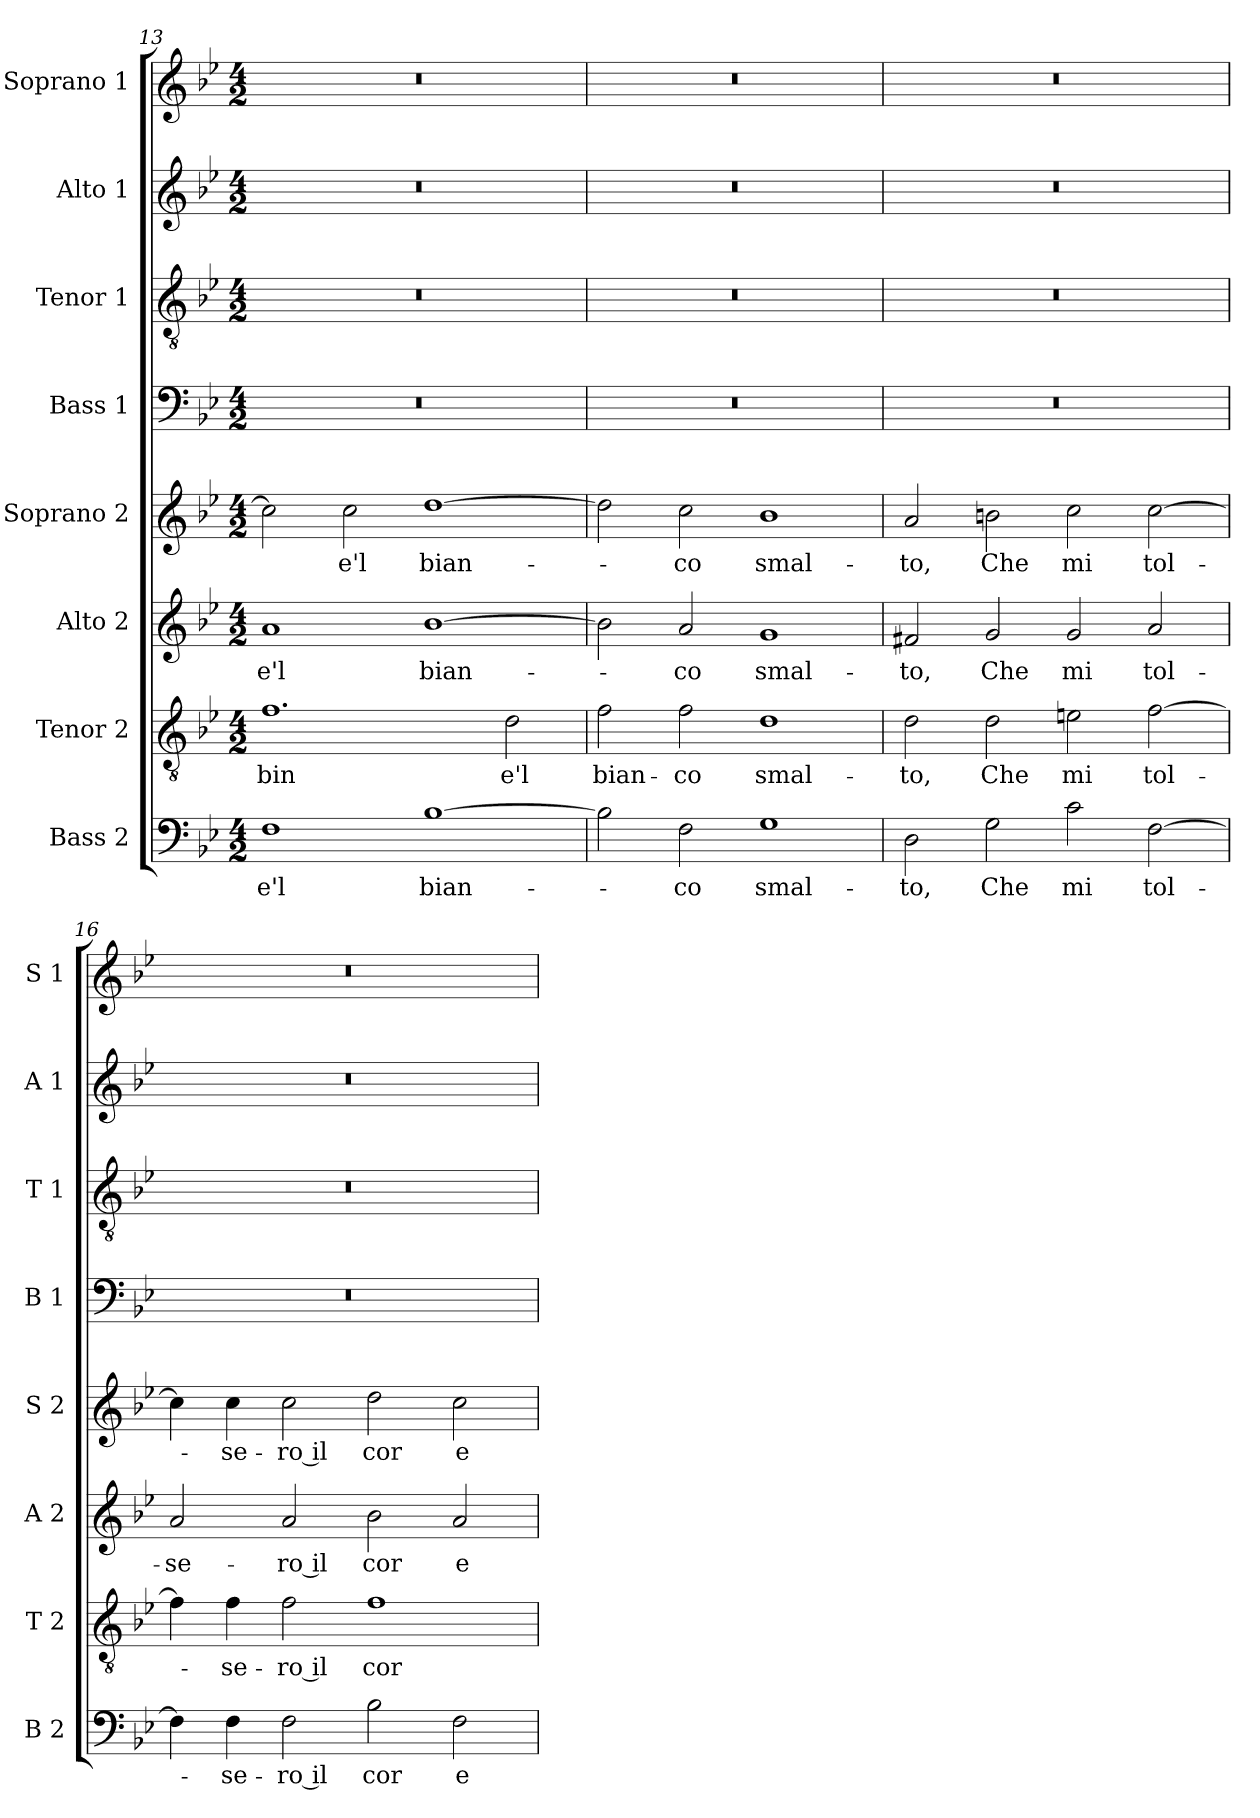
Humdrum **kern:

**kern	**text	**kern	**text	**kern	**text	**kern	**text	**kern	**kern	**kern	**kern
*part8	*part8	*part7	*part7	*part6	*part6	*part5	*part5	*part4	*part3	*part2	*part1
*staff8	*staff8	*staff7	*staff7	*staff6	*staff6	*staff5	*staff5	*staff4	*staff3	*staff2	*staff1
*I"Bass 2	*	*I"Tenor 2	*	*I"Alto 2	*	*I"Soprano 2	*	*I"Bass 1	*I"Tenor 1	*I"Alto 1	*I"Soprano 1
*I'B 2	*	*I'T 2	*	*I'A 2	*	*I'S 2	*	*I'B 1	*I'T 1	*I'A 1	*I'S 1
*clefF4	*	*clefGv2	*	*clefG2	*	*clefG2	*	*clefF4	*clefGv2	*clefG2	*clefG2
*k[b-e-]	*	*k[b-e-]	*	*k[b-e-]	*	*k[b-e-]	*	*k[b-e-]	*k[b-e-]	*k[b-e-]	*k[b-e-]
*B-:	*	*B-:	*	*B-:	*	*B-:	*	*B-:	*B-:	*B-:	*B-:
*M4/2	*	*M4/2	*	*M4/2	*	*M4/2	*	*M4/2	*M4/2	*M4/2	*M4/2
=13	=13	=13	=13	=13	=13	=13	=13	=13	=13	=13	=13
!	!LO:LY:b	!	!LO:LY:b	!	!LO:LY:b	!	!	!	!	!	!
1F	e'l	1.f	-bin	1a	e'l	2cc\]	.	0r	0r	0r	0r
!	!	!	!	!	!	!	!LO:LY:b	!	!	!	!
.	.	.	.	.	.	2cc\	e'l	.	.	.	.
!	!LO:LY:b	!	!	!	!LO:LY:b	!	!LO:LY:b	!	!	!	!
[1B-	bian-	.	.	[1b-	bian-	[1dd	bian-	.	.	.	.
!	!	!	!LO:LY:b	!	!	!	!	!	!	!	!
.	.	2d\	e'l	.	.	.	.	.	.	.	.
!!LO:PB:g=z
=14	=14	=14	=14	=14	=14	=14	=14	=14	=14	=14	=14
!	!	!	!LO:LY:b	!	!	!	!	!	!	!	!
2B-\]	.	2f\	bian-	2b-\]	.	2dd\]	.	0r	0r	0r	0r
!	!LO:LY:b	!	!LO:LY:b	!	!LO:LY:b	!	!LO:LY:b	!	!	!	!
2F\	-co	2f\	-co	2a/	-co	2cc\	-co	.	.	.	.
!	!LO:LY:b	!	!LO:LY:b	!	!LO:LY:b	!	!LO:LY:b	!	!	!	!
1G	smal-	1d	smal-	1g	smal-	1b-	smal-	.	.	.	.
=15	=15	=15	=15	=15	=15	=15	=15	=15	=15	=15	=15
!	!LO:LY:b	!	!LO:LY:b	!	!LO:LY:b	!	!LO:LY:b	!	!	!	!
2D\	-to,	2d\	-to,	2f#X/	-to,	2a/	-to,	0r	0r	0r	0r
!	!LO:LY:b	!	!LO:LY:b	!	!LO:LY:b	!	!LO:LY:b	!	!	!	!
2G\	Che	2d\	Che	2g/	Che	2bn\	Che	.	.	.	.
!	!LO:LY:b	!	!LO:LY:b	!	!LO:LY:b	!	!LO:LY:b	!	!	!	!
2c\	mi	2en\	mi	2g/	mi	2cc\	mi	.	.	.	.
!	!LO:LY:b	!	!LO:LY:b	!	!LO:LY:b	!	!LO:LY:b	!	!	!	!
[2F\	tol-	[2f\	tol-	2a/	tol-	[2cc\	tol-	.	.	.	.
=16	=16	=16	=16	=16	=16	=16	=16	=16	=16	=16	=16
!	!	!	!	!	!LO:LY:b	!	!	!	!	!	!
4F\]	.	4f\]	.	2a/	-se-	4cc\]	.	0r	0r	0r	0r
!	!LO:LY:b	!	!LO:LY:b	!	!	!	!LO:LY:b	!	!	!	!
4F\	-se-	4f\	-se-	.	.	4cc\	-se-	.	.	.	.
!	!LO:LY:b	!	!LO:LY:b	!	!LO:LY:b	!	!LO:LY:b	!	!	!	!
2F\	-ro il	2f\	-ro il	2a/	-ro il	2cc\	-ro il	.	.	.	.
!	!LO:LY:b	!	!LO:LY:b	!	!LO:LY:b	!	!LO:LY:b	!	!	!	!
2B-\	cor	1f	cor	2b-\	cor	2dd\	cor	.	.	.	.
!	!LO:LY:b	!	!	!	!LO:LY:b	!	!LO:LY:b	!	!	!	!
2F\	e	.	.	2a/	e	2cc\	e	.	.	.	.
=	=	=	=	=	=	=	=	=	=	=	=
*-	*-	*-	*-	*-	*-	*-	*-	*-	*-	*-	*-
